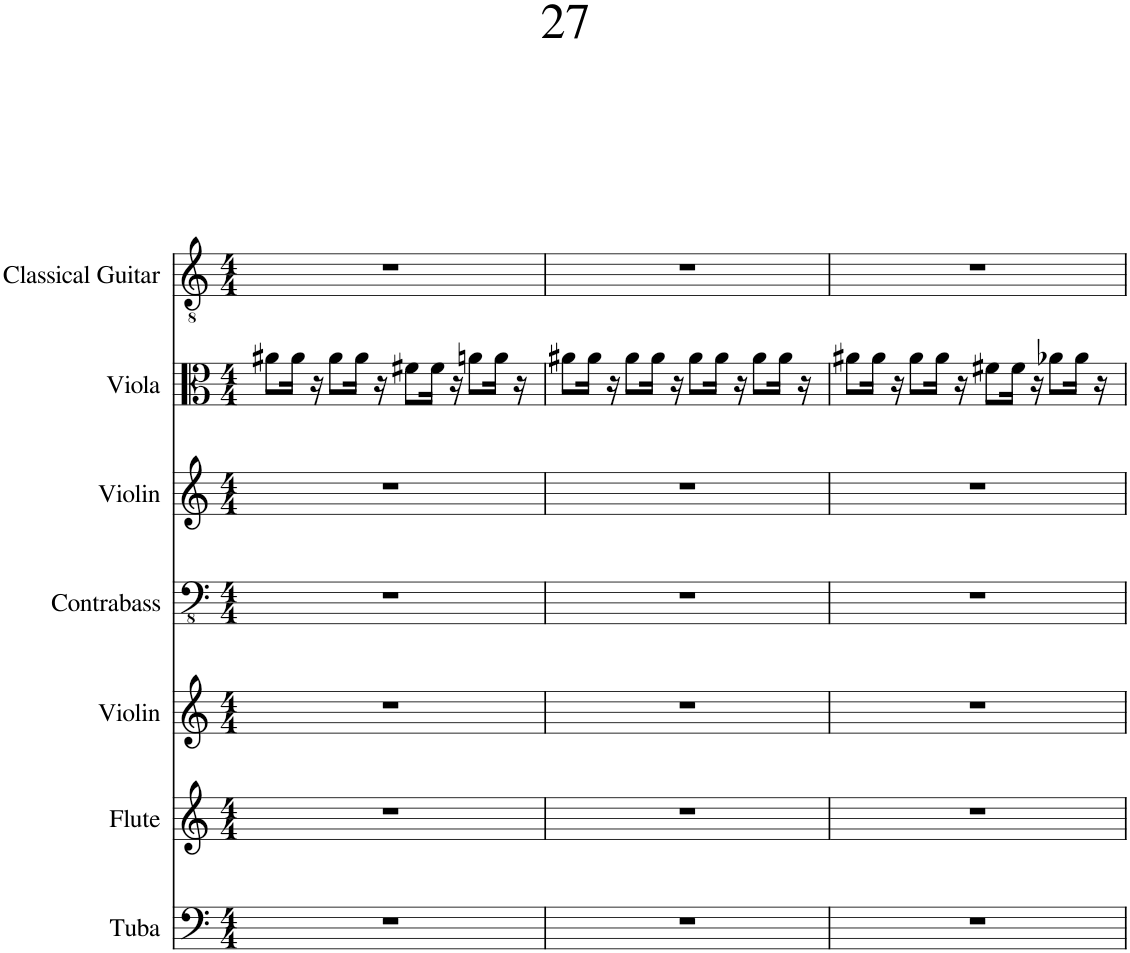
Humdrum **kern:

**kern	**kern	**kern	**kern	**kern	**kern	**kern
*part7	*part6	*part5	*part4	*part3	*part2	*part1
*staff7	*staff6	*staff5	*staff4	*staff3	*staff2	*staff1
*I"Tuba	*I"Flute	*I"Violin	*I"Contrabass	*I"Violin	*I"Viola	*I"Classical Guitar
*I'Tba.	*I'Fl.	*I'Vln.	*I'Cb.	*I'Vln.	*I'Vla.	*I'Guit.
*clefF4	*clefG2	*clefG2	*clefFv4	*clefG2	*clefC3	*clefGv2
*	*	*	*Trd7c12	*	*	*
*k[]	*k[]	*k[]	*k[]	*k[]	*k[]	*k[]
*M4/4	*M4/4	*M4/4	*M4/4	*M4/4	*M4/4	*M4/4
=1	=1	=1	=1	=1	=1	=1
1r	1r	1r	1r	1r	8a#X\L	1r
.	.	.	.	.	16a#\Jk	.
.	.	.	.	.	16r	.
.	.	.	.	.	8a#\L	.
.	.	.	.	.	16a#\Jk	.
.	.	.	.	.	16r	.
.	.	.	.	.	8f#X\L	.
.	.	.	.	.	16f#\Jk	.
.	.	.	.	.	16r	.
.	.	.	.	.	8an\L	.
.	.	.	.	.	16a\Jk	.
.	.	.	.	.	16r	.
=2	=2	=2	=2	=2	=2	=2
1r	1r	1r	1r	1r	8a#X\L	1r
.	.	.	.	.	16a#\Jk	.
.	.	.	.	.	16r	.
.	.	.	.	.	8a#\L	.
.	.	.	.	.	16a#\Jk	.
.	.	.	.	.	16r	.
.	.	.	.	.	8a#\L	.
.	.	.	.	.	16a#\Jk	.
.	.	.	.	.	16r	.
.	.	.	.	.	8a#\L	.
.	.	.	.	.	16a#\Jk	.
.	.	.	.	.	16r	.
=3	=3	=3	=3	=3	=3	=3
1r	1r	1r	1r	1r	8a#X\L	1r
.	.	.	.	.	16a#\Jk	.
.	.	.	.	.	16r	.
.	.	.	.	.	8a#\L	.
.	.	.	.	.	16a#\Jk	.
.	.	.	.	.	16r	.
.	.	.	.	.	8f#X\L	.
.	.	.	.	.	16f#\Jk	.
.	.	.	.	.	16r	.
.	.	.	.	.	8a-X\L	.
.	.	.	.	.	16a-\Jk	.
.	.	.	.	.	16r	.
=	=	=	=	=	=	=
*-	*-	*-	*-	*-	*-	*-
